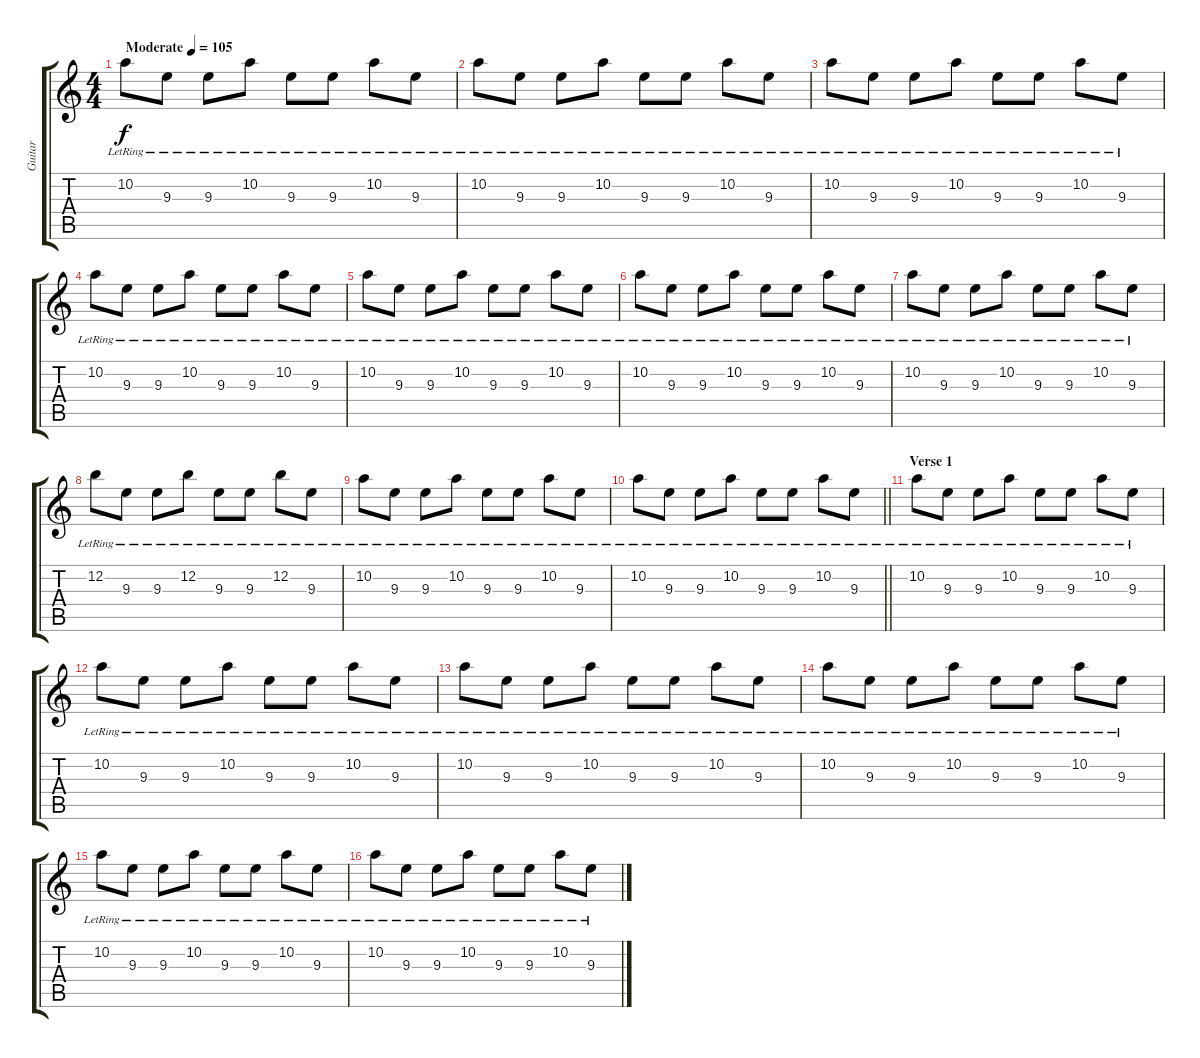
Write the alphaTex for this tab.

\track ("Guitar" "Guitar") {instrument electricguitarjazz}
\staff {score tabs}
\tuning (E4 B3 G3 D3 A2 E2) {hide}
\ts (4 4)
\tempo (105 "Moderate")
\clef g2
\ks c
10.2{lr}.8{dy f instrument electricguitarjazz} 9.3{lr}.8 9.3{lr}.8 10.2{lr}.8 9.3{lr}.8 9.3{lr}.8 10.2{lr}.8 9.3{lr}.8 |
10.2{lr}.8 9.3{lr}.8 9.3{lr}.8 10.2{lr}.8 9.3{lr}.8 9.3{lr}.8 10.2{lr}.8 9.3{lr}.8 |
10.2{lr}.8 9.3{lr}.8 9.3{lr}.8 10.2{lr}.8 9.3{lr}.8 9.3{lr}.8 10.2{lr}.8 9.3{lr}.8 |
10.2{lr}.8 9.3{lr}.8 9.3{lr}.8 10.2{lr}.8 9.3{lr}.8 9.3{lr}.8 10.2{lr}.8 9.3{lr}.8 |
10.2{lr}.8 9.3{lr}.8 9.3{lr}.8 10.2{lr}.8 9.3{lr}.8 9.3{lr}.8 10.2{lr}.8 9.3{lr}.8 |
10.2{lr}.8 9.3{lr}.8 9.3{lr}.8 10.2{lr}.8 9.3{lr}.8 9.3{lr}.8 10.2{lr}.8 9.3{lr}.8 |
10.2{lr}.8 9.3{lr}.8 9.3{lr}.8 10.2{lr}.8 9.3{lr}.8 9.3{lr}.8 10.2{lr}.8 9.3{lr}.8 |
12.2{lr}.8 9.3{lr}.8 9.3{lr}.8 12.2{lr}.8 9.3{lr}.8 9.3{lr}.8 12.2{lr}.8 9.3{lr}.8 |
10.2{lr}.8 9.3{lr}.8 9.3{lr}.8 10.2{lr}.8 9.3{lr}.8 9.3{lr}.8 10.2{lr}.8 9.3{lr}.8 |
\barLineRight lightlight
10.2{lr}.8 9.3{lr}.8 9.3{lr}.8 10.2{lr}.8 9.3{lr}.8 9.3{lr}.8 10.2{lr}.8 9.3{lr}.8 |
\section ("" "Verse 1")
10.2{lr}.8 9.3{lr}.8 9.3{lr}.8 10.2{lr}.8 9.3{lr}.8 9.3{lr}.8 10.2{lr}.8 9.3{lr}.8 |
10.2{lr}.8 9.3{lr}.8 9.3{lr}.8 10.2{lr}.8 9.3{lr}.8 9.3{lr}.8 10.2{lr}.8 9.3{lr}.8 |
10.2{lr}.8 9.3{lr}.8 9.3{lr}.8 10.2{lr}.8 9.3{lr}.8 9.3{lr}.8 10.2{lr}.8 9.3{lr}.8 |
10.2{lr}.8 9.3{lr}.8 9.3{lr}.8 10.2{lr}.8 9.3{lr}.8 9.3{lr}.8 10.2{lr}.8 9.3{lr}.8 |
10.2{lr}.8 9.3{lr}.8 9.3{lr}.8 10.2{lr}.8 9.3{lr}.8 9.3{lr}.8 10.2{lr}.8 9.3{lr}.8 |
10.2{lr}.8 9.3{lr}.8 9.3{lr}.8 10.2{lr}.8 9.3{lr}.8 9.3{lr}.8 10.2{lr}.8 9.3{lr}.8
